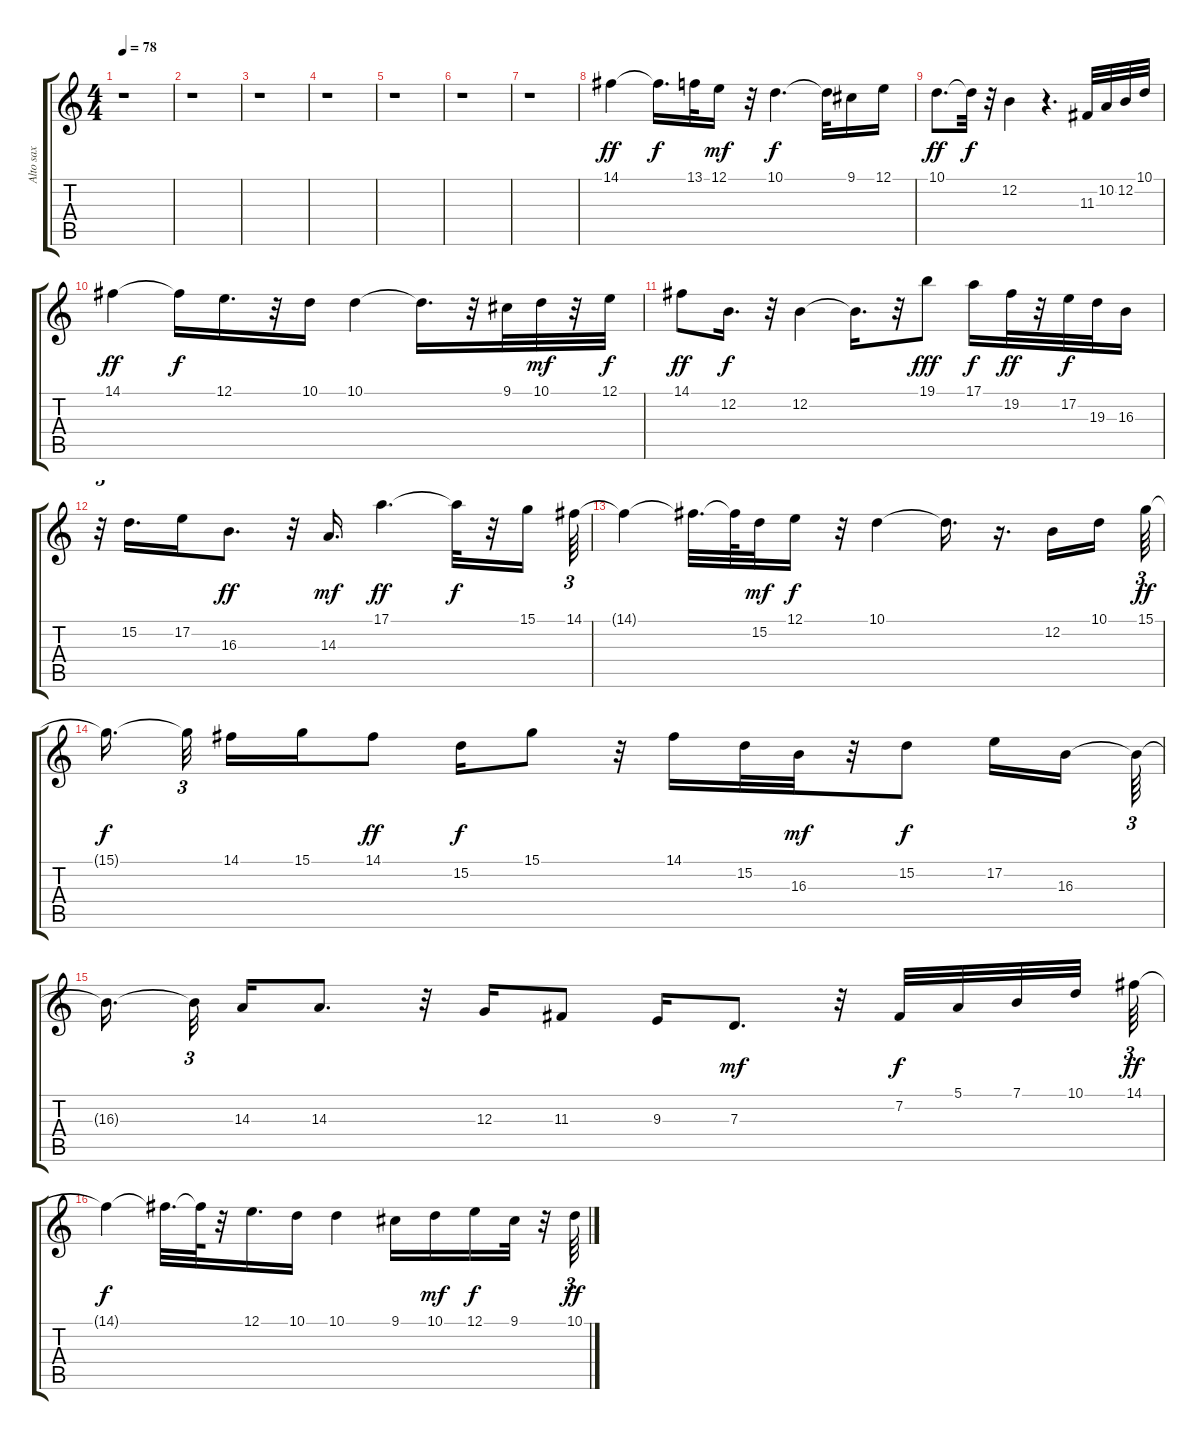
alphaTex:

\track ("Alto sax" "Alto sax") {instrument altosax}
\staff {score tabs}
\tuning (E4 B3 G3 D3 A2 E2) {hide}
\ts (4 4)
\tempo 78
\clef g2
\ks c
r.1{dy ff} |
r.1 |
r.1 |
r.1 |
r.1 |
r.1 |
r.1 |
14.1.4 14.1{t}.16{d dy f} 13.1.32 12.1.16{dy mf} r.32 10.1.4{d dy f} 10.1{t}.32 9.1.16 12.1.16 |
10.1.8{d dy ff} 10.1{t}.32{dy f} r.32 12.2.4 r.4{d} 11.3.32 10.2.32 12.2.32 10.1.32 |
14.1.4{dy ff} 14.1{t}.16{dy f} 12.1.16{d} r.32 10.1.16 10.1.4 10.1{t}.16{d} r.32 9.1.32 10.1.32{dy mf} r.32 12.1.32{dy f} |
14.1.8{dy ff} 12.2.16{d dy f} r.32 12.2.4 12.2{t}.16{d} r.32 19.1.8{dy fff} 17.1.16{dy f} 19.2.32{dy ff} r.32 17.2.32{dy f} 19.3.32 16.3.16 |
r.32{tu (3 2)} 15.2.16{d} 17.2.16 16.3.8{d dy ff} r.32 14.3.16{d dy mf} 17.1.4{d dy ff} 17.1{t}.32{dy f} r.32 15.1.16 14.1.64{tu (3 2)} |
14.1{t}.4 14.1{t}.32{d} 14.1{t}.64 15.2.32{dy mf} 12.1.16{dy f} r.32 10.1.4 10.1{t}.16{d} r.16{d} 12.2.16 10.1.16 15.1.64{tu (3 2) dy ff} |
15.1{t}.16{d dy f beam splitsecondary} 15.1{t}.32{tu (3 2) beam splitsecondary} 14.1.16 15.1.16 14.1.8{dy ff} 15.2.16{dy f} 15.1.8 r.32 14.1.16 15.2.32 16.3.32{dy mf} r.32 15.2.8{dy f} 17.2.16 16.3.16{beam splitsecondary} 16.3{t}.64{tu (3 2)} |
16.3{t}.16{d beam splitsecondary} 16.3{t}.32{tu (3 2) beam splitsecondary} 14.3.16 14.3.8{d} r.32 12.3.16 11.3.8 9.3.16 7.3.8{d dy mf} r.32 7.2.32{dy f} 5.1.32 7.1.32 10.1.32{beam splitsecondary} 14.1.64{tu (3 2) dy ff} |
14.1{t}.4{dy f} 14.1{t}.32{d} 14.1{t}.64 r.32 12.1.16{d} 10.1.16 10.1.4 9.1.16 10.1.16{dy mf} 12.1.16{dy f} 9.1.32 r.32 10.1.64{tu (3 2) dy ff}
